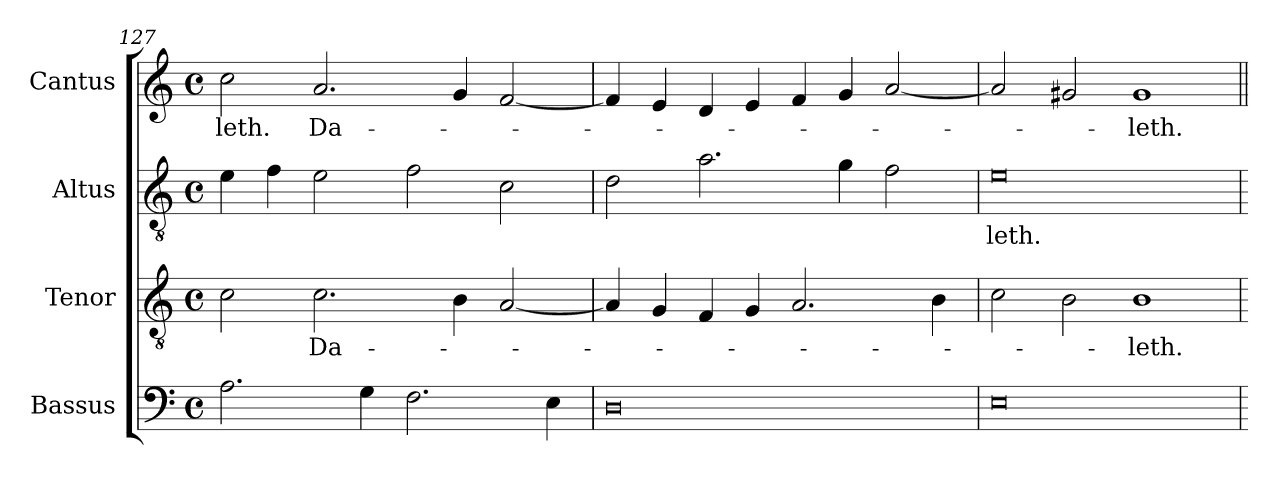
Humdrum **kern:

**kern	**kern	**text	**kern	**text	**kern	**text
*part4	*part3	*part3	*part2	*part2	*part1	*part1
*staff4	*staff3	*staff3	*staff2	*staff2	*staff1	*staff1
*I"Bassus	*I"Tenor	*	*I"Altus	*	*I"Cantus	*
*clefF4	*clefGv2	*	*clefGv2	*	*clefG2	*
*M4/4	*M4/4	*	*M4/4	*	*M4/4	*
*met(c)	*met(c)	*	*met(c)	*	*met(c)	*
=127	=127	=127	=127	=127	=127	=127
!	!	!	!	!	!	!LO:LY:b:cj
2.A\	2c\	.	4e\	.	2cc\	-leth.
.	.	.	4f\	.	.	.
!	!	!LO:LY:b	!	!	!	!LO:LY:b
.	2.c\	Da-	2e\	.	2.a/	Da-
4G\	.	.	.	.	.	.
2.F\	.	.	2f\	.	.	.
.	4B\	.	.	.	4g/	.
.	[<2A/	.	2c\	.	[<2f/	.
4E\	.	.	.	.	.	.
=128	=128	=128	=128	=128	=128	=128
0D	4A/]	.	2d\	.	4f/]	.
.	4G/	.	.	.	4e/	.
.	4F/	.	2.a\	.	4d/	.
.	4G/	.	.	.	4e/	.
.	2.A/	.	.	.	4f/	.
.	.	.	4g\	.	4g/	.
.	.	.	2f\	.	[<2a/	.
.	4B\	.	.	.	.	.
=129	=129	=129	=129	=129	=129	=129
!	!	!	!	!LO:LY:b:cj	!	!
0E	2c\	.	0e	leth.	2a/]	.
.	2B\	.	.	.	2g#X/	.
!	!	!LO:LY:b:cj	!	!	!	!LO:LY:b:cj
.	1B	-leth.	.	.	1g#	-leth.
=	=	=||	=	=||	=||	=||
*-	*-	*-	*-	*-	*-	*-
